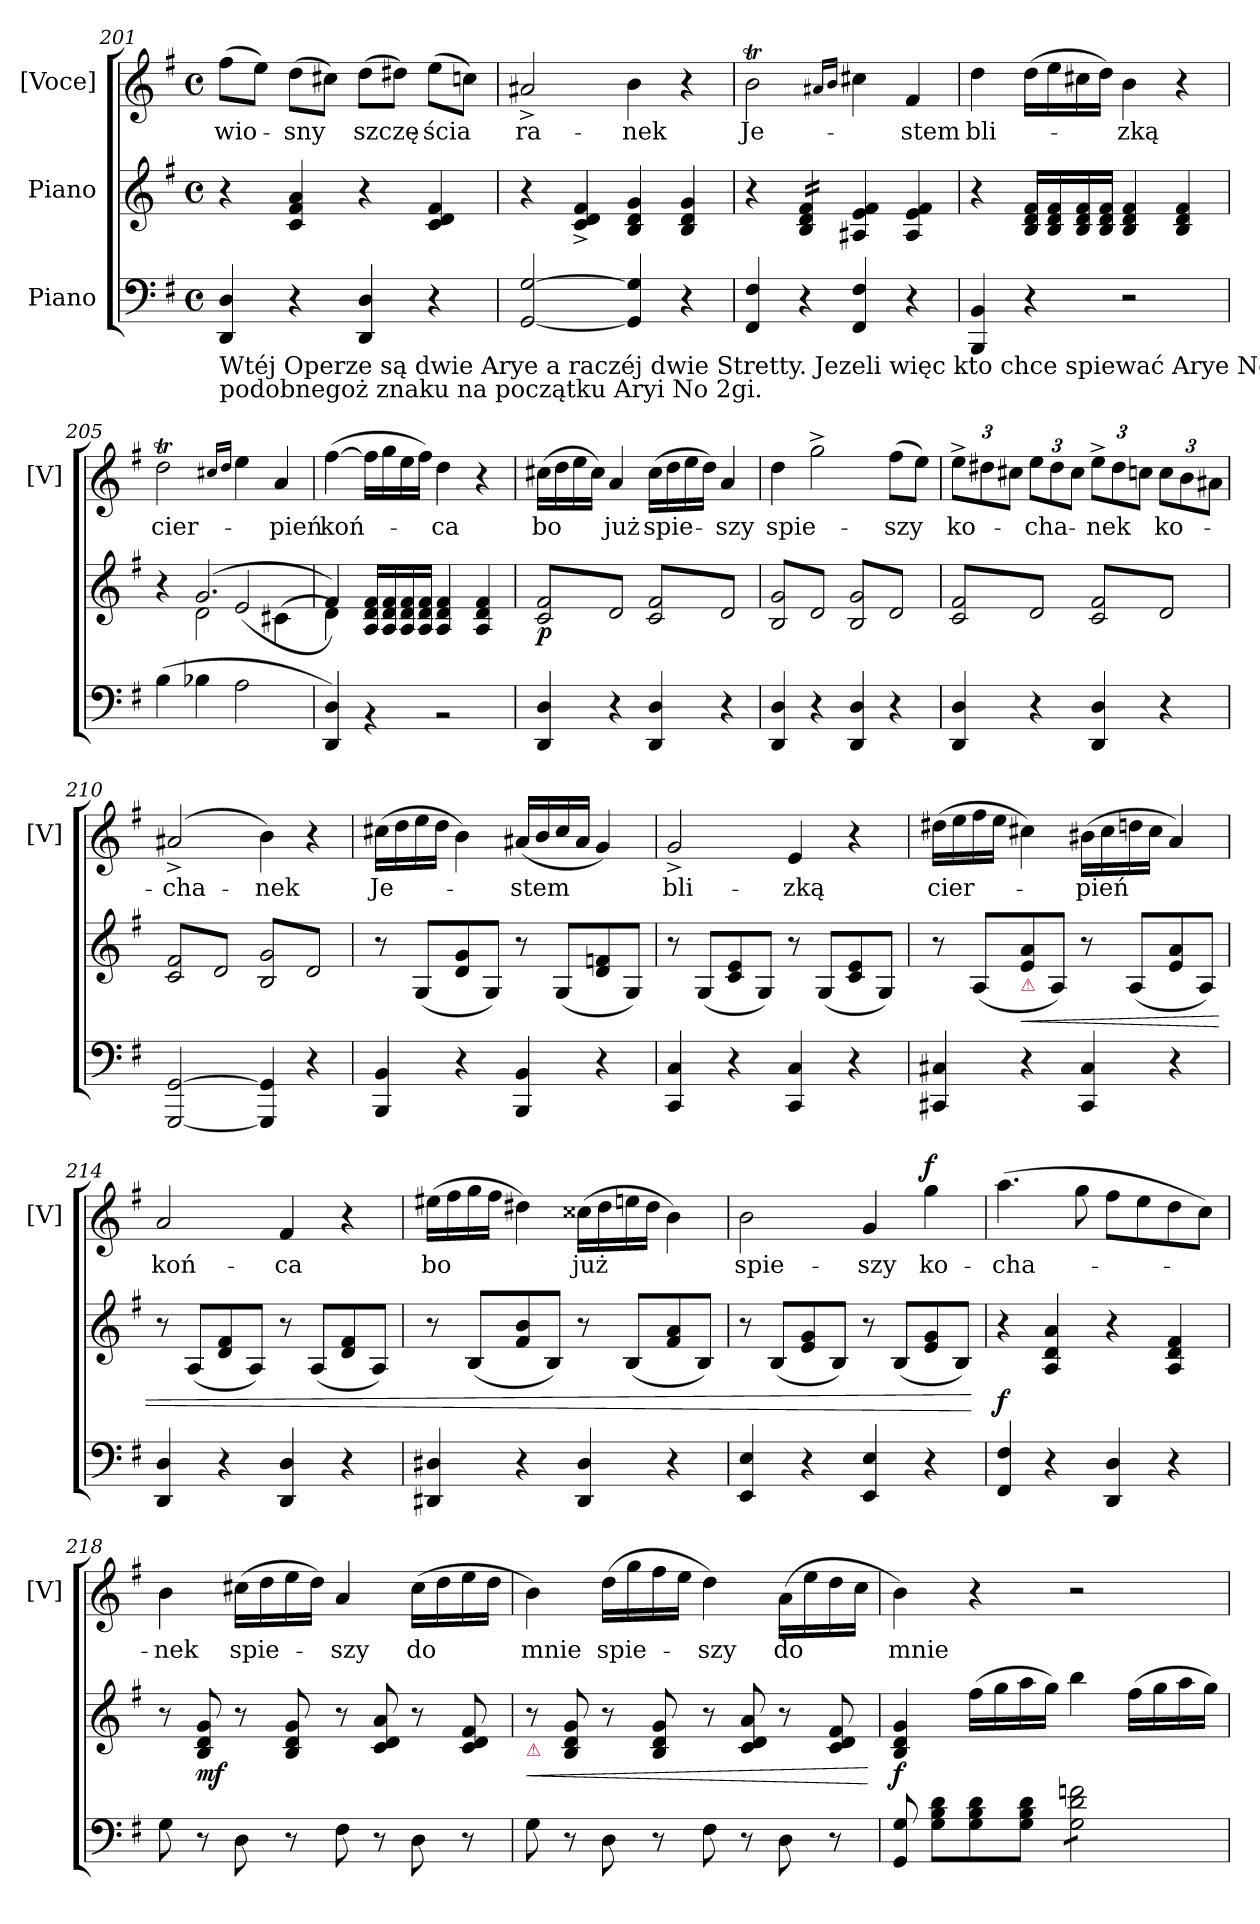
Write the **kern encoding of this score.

**kern	**kern	**dynam	**kern	**text	**dynam
*part3	*part2	*part2	*part1	*part1	*part1
*staff3	*staff2	*staff2	*staff1	*staff1	*staff1
*I"Piano	*I"Piano	*	*I"[Voce]	*	*
*	*	*	*I'[V]	*	*
*clefF4	*clefG2	*	*clefG2	*	*
*k[f#]	*k[f#]	*	*k[f#]	*	*
*G:	*G:	*	*G:	*	*
*M4/4	*M4/4	*	*M4/4	*	*
*met(c)	*met(c)	*	*met(c)	*	*
=201	=201	=201	=201	=201	=201
!LO:TX:b:t=Wtéj Operze są dwie Arye a raczéj dwie Stretty. Jezeli więc kto chce spiewać Arye No 2gim oznaczoną; niech przejdzie  od znaku + do\npodobnegoż znaku na początku Aryi No 2gi.	!	!	!	!	!
4DD/ 4D/	4r	.	(8ff#\L	wio-	.
.	.	.	8ee\J)	.	.
4r	4c/ 4f#/ 4a/	.	(8dd\L	-sny	.
.	.	.	8cc#X\J)	.	.
4DD/ 4D/	4r	.	(8dd\L	szczę-	.
.	.	.	8dd#X\J)	.	.
4r	4c/ 4d/ 4f#/	.	(8ee\L	-ścia	.
.	.	.	8ccn\J)	.	.
=202	=202	=202	=202	=202	=202
[2GG/ [2G/	4r	.	2a#X^>/	ra-	.
.	4c^>/ 4d^>/ 4f#^>/	.	.	.	.
4GG]/ 4G]/	4B/ 4d/ 4g/	.	4b\	-nek	.
4r	4B/ 4d/ 4g/	.	4r	.	.
=203	=203	=203	=203	=203	=203
4FF#/ 4F#/	4r	.	2bt\	Je-	.
*	*tremolo	*	*	*	*
4r	16B/ 16d/ 16f#/LL	.	.	.	.
.	16B/ 16d/ 16f#/	.	.	.	.
.	16B/ 16d/ 16f#/	.	.	.	.
.	16B/ 16d/ 16f#/JJ	.	.	.	.
*	*Xtremolo	*	*	*	*
.	.	.	16qqa#X/LL	.	.
.	.	.	16qqb/JJ	.	.
4FF#/ 4F#/	4A#X/ 4e/ 4f#/	.	4cc#X\	.	.
4r	4A#/ 4e/ 4f#/	.	4f#/	-stem	.
=204	=204	=204	=204	=204	=204
4BBB/ 4BB/	4r	.	4dd\	bli-	.
4r	16B/ 16d/ 16f#/LL	.	(16dd\LL	.	.
.	16B/ 16d/ 16f#/	.	16ee\	.	.
.	16B/ 16d/ 16f#/	.	16cc#X\	.	.
.	16B/ 16d/ 16f#/JJ	.	16dd\JJ)	.	.
2r	4B/ 4d/ 4f#/	.	4b\	-zką	.
.	4B/ 4d/ 4f#/	.	4r	.	.
=205	=205	=205	=205	=205	=205
*	*^	*	*	*	*
*	*	*^	*	*	*	*
(4B\	4ryy	4ryy	4r	.	2ddT\	cier-	.
4B-X\	(>2.g/	4ryy	2d\	.	.	.	.
.	.	.	.	.	16qqcc#X/LL	.	.
.	.	.	.	.	16qqdd/JJ	.	.
2A\	.	(>2e/	.	.	4ee\	.	.
.	.	.	(<4c#X\	.	4a/	-pień	.
*	*	*v	*v	*	*	*	*
=206	=206	=206	=206	=206	=206	=206
4DD/ 4D/)	4f#/))	4d\)	.	([4ff#\	koń-	.
4rBB	16A/ 16d/ 16f#/LL	2.ryy	.	16ff#\LL]	.	.
.	16A/ 16d/ 16f#/	.	.	16gg\	.	.
.	16A/ 16d/ 16f#/	.	.	16ee\	.	.
.	16A/ 16d/ 16f#/JJ	.	.	16ff#\JJ)	.	.
2rBB	4A/ 4d/ 4f#/	.	.	4dd\	-ca	.
.	4A/ 4d/ 4f#/	.	.	4r	.	.
*	*v	*v	*	*	*	*
=207	=207	=207	=207	=207	=207
*	*tremolo	*	*	*	*
4DD/ 4D/	(8c/ 8f#/L	p	(16cc#X\LL	bo	.
.	.	.	16dd\	.	.
.	8d/)	.	16ee\	.	.
.	.	.	16cc#\JJ)	.	.
4r	8c/ 8f#/	.	4a/	już	.
.	8d/)J	.	.	.	.
4DD/ 4D/	(8c/ 8f#/L	.	(16cc#\LL	spie-	.
.	.	.	16dd\	.	.
.	8d/)	.	16ee\	.	.
.	.	.	16dd\JJ)	.	.
4r	8c/ 8f#/	.	4a/	-szy	.
.	8d/)J	.	.	.	.
=208	=208	=208	=208	=208	=208
4DD/ 4D/	(8B/ 8g/L	.	4dd\	spie-	.
.	8d/)	.	.	.	.
4r	8B/ 8g/	.	2gg^\	.	.
.	8d/)J	.	.	.	.
4DD/ 4D/	(8B/ 8g/L	.	.	.	.
.	8d/)	.	.	.	.
4r	8B/ 8g/	.	(8ff#\L	-szy	.
.	8d/)J	.	8ee\J)	.	.
=209	=209	=209	=209	=209	=209
4DD/ 4D/	(8c/ 8f#/L	.	12ee^\L	ko-	.
.	.	.	12dd#X\	.	.
.	8d/)	.	.	.	.
.	.	.	12cc#X\J	.	.
4r	8c/ 8f#/	.	12ee\L	-cha-	.
.	.	.	12dd#\	.	.
.	8d/)J	.	.	.	.
.	.	.	12cc#\J	.	.
4DD/ 4D/	(8c/ 8f#/L	.	12ee^\L	-nek	.
.	.	.	12dd#\	.	.
.	8d/)	.	.	.	.
.	.	.	12ccn\J	.	.
4r	8c/ 8f#/	.	12cc\L	ko-	.
.	.	.	12b\	.	.
.	8d/)J	.	.	.	.
.	.	.	12a#X\J	.	.
=210	=210	=210	=210	=210	=210
[2GGG/ [2GG/	(8c/ 8f#/L	.	(2a#X^>/	-cha-	.
.	8d/)	.	.	.	.
.	8c/ 8f#/	.	.	.	.
.	8d/)J	.	.	.	.
4GGG]/ 4GG]/	(8B/ 8g/L	.	4b\)	-nek	.
.	8d/)	.	.	.	.
4r	8B/ 8g/	.	4r	.	.
.	8d/)J	.	.	.	.
*	*Xtremolo	*	*	*	*
=211	=211	=211	=211	=211	=211
4BBB/ 4BB/	8r	.	(16cc#X\LL	Je-	.
.	.	.	16dd\	.	.
.	(8G/L	.	16ee\	.	.
.	.	.	16dd\JJ	.	.
4r	8d/ 8g/	.	4b\)	.	.
.	8G/J)	.	.	.	.
4BBB/ 4BB/	8r	.	(16a#X/LL	-stem	.
.	.	.	16b/	.	.
.	(8G/L	.	16cc#/	.	.
.	.	.	16a#/JJ	.	.
4r	8d/ 8fn/	.	4g/)	.	.
.	8G/J)	.	.	.	.
=212	=212	=212	=212	=212	=212
4CC/ 4C/	8r	.	2g^>/	bli-	.
.	(8G/L	.	.	.	.
4r	8c/ 8e/	.	.	.	.
.	8G/J)	.	.	.	.
4CC/ 4C/	8r	.	4e/	-zką	.
.	(8G/L	.	.	.	.
4r	8c/ 8e/	.	4r	.	.
.	8G/J)	.	.	.	.
=213	=213	=213	=213	=213	=213
4CC#X/ 4C#X/	8r	.	(16dd#X\LL	cier-	.
.	.	.	16ee\	.	.
.	(8A/L	.	16ff#\	.	.
.	.	.	16ee\JJ	.	.
!	!LO:TX:b:color=crimson:t=⚠	!	!	!	!
!	!	!LO:HP:b	!	!	!
4r	8e/ 8a/	<	4cc#X\)	.	.
.	8A/J)	.	.	.	.
4CC#/ 4C#/	8r	.	(16b#X\LL	-pień	.
.	.	.	16cc#\	.	.
.	(8A/L	.	16ddn\	.	.
.	.	.	16cc#\JJ	.	.
4r	8e/ 8a/	.	4a/)	.	.
.	8A/J)	.	.	.	.
=214	=214	=214	=214	=214	=214
4DD/ 4D/	8r	.	2a/	koń-	.
.	(8A/L	.	.	.	.
4r	8d/ 8f#/	.	.	.	.
.	8A/J)	.	.	.	.
4DD/ 4D/	8r	.	4f#/	-ca	.
.	(8A/L	.	.	.	.
4r	8d/ 8f#/	.	4r	.	.
.	8A/J)	.	.	.	.
=215	=215	=215	=215	=215	=215
4DD#X/ 4D#X/	8r	.	(16ee#X\LL	bo	.
.	.	.	16ff#\	.	.
.	(8B/L	.	16gg\	.	.
.	.	.	16ff#\JJ	.	.
4r	8f#/ 8b/	.	4dd#X\)	.	.
.	8B/J)	.	.	.	.
4DD#/ 4D#/	8r	.	(16cc##X\LL	już	.
.	.	.	16dd#\	.	.
.	(8B/L	.	16een\	.	.
.	.	.	16dd#\JJ	.	.
4r	8f#/ 8a/	.	4b\)	.	.
.	8B/J)	.	.	.	.
=216	=216	=216	=216	=216	=216
4EE/ 4E/	8r	.	2b\	spie-	.
.	(8B/L	.	.	.	.
4r	8e/ 8g/	.	.	.	.
.	8B/J)	.	.	.	.
4EE/ 4E/	8r	.	4g/	-szy	.
.	(8B/L	.	.	.	.
!	!	!	!	!	!LO:DY:a
4r	8e/ 8g/	.	4gg\	ko-	f
.	8B/J)	.	.	.	.
.	.	[	.	.	.
=217	=217	=217	=217	=217	=217
4FF#/ 4F#/	4r	f	(4.aa\	-cha-	.
4r	4A/ 4d/ 4a/	.	.	.	.
.	.	.	8gg\	.	.
4DD/ 4D/	4r	.	8ff#\L	.	.
.	.	.	8ee\	.	.
4r	4A/ 4d/ 4f#/	.	8dd\	.	.
.	.	.	8cc\J)	.	.
=218	=218	=218	=218	=218	=218
8G\	8r	.	4b\	-nek	.
8r	8B/ 8d/ 8g/	mf	.	.	.
8D\	8r	.	(16cc#X\LL	spie-	.
.	.	.	16dd\	.	.
8r	8B/ 8d/ 8g/	.	16ee\	.	.
.	.	.	16dd\JJ)	.	.
8F#\	8r	.	4a/	-szy	.
8r	8c/ 8d/ 8a/	.	.	.	.
8D\	8r	.	(16cc#\LL	do	.
.	.	.	16dd\	.	.
8r	8c/ 8d/ 8f#/	.	16ee\	.	.
.	.	.	16dd\JJ	.	.
=219	=219	=219	=219	=219	=219
!	!LO:TX:b:color=crimson:t=⚠	!	!	!	!
!	!	!LO:HP:b	!	!	!
8G\	8r	<	4b\)	mnie	.
8r	8B/ 8d/ 8g/	.	.	.	.
8D\	8r	.	(16dd\LL	spie-	.
.	.	.	16gg\	.	.
8r	8B/ 8d/ 8g/	.	16ff#\	.	.
.	.	.	16ee\JJ	.	.
8F#\	8r	.	4dd\)	-szy	.
8r	8c/ 8d/ 8a/	.	.	.	.
8D\	8r	.	(16a\LL	do	.
.	.	.	16ee\	.	.
8r	8c/ 8d/ 8f#/	.	16dd\	.	.
.	.	.	16cc\JJ	.	.
.	.	[	.	.	.
=220	=220	=220	=220	=220	=220
8GG/ 8G/	4B/ 4d/ 4g/	f	4b\)	mnie	.
8G\ 8B\ 8d\L	.	.	.	.	.
8G\ 8B\ 8d\	(16ff#\LL	.	4r	.	.
.	16gg\	.	.	.	.
8G\ 8B\ 8d\J	16aa\	.	.	.	.
.	16gg\JJ)	.	.	.	.
*tremolo	*	*	*	*	*
8G\ 8d\ 8fn\L	4bb\	.	2r	.	.
8G\ 8d\ 8fn\	.	.	.	.	.
8G\ 8d\ 8fn\	(16ff#\LL	.	.	.	.
.	16gg\	.	.	.	.
8G\ 8d\ 8fn\J	16aa\	.	.	.	.
*Xtremolo	*	*	*	*	*
.	16gg\JJ)	.	.	.	.
=	=	=	=	=	=
*-	*-	*-	*-	*-	*-
